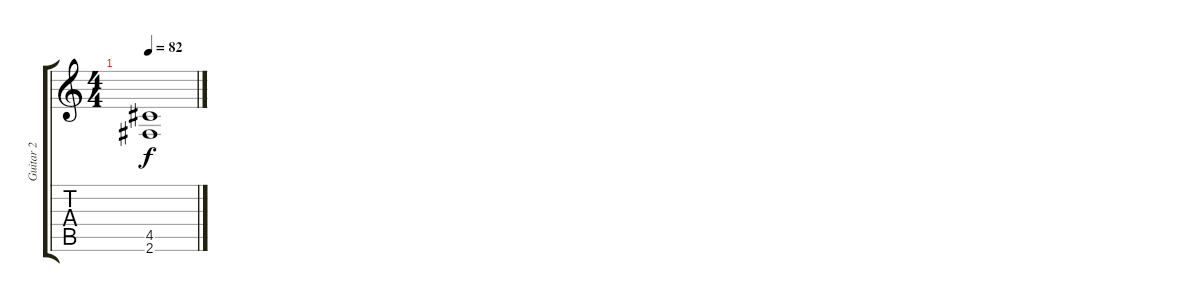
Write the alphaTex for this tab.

\track ("Guitar 2" "Guitar 2") {instrument overdrivenguitar}
\staff {score tabs}
\tuning (E4 B3 G3 D3 A2 E2) {hide}
\ts (4 4)
\tempo 82
\clef g2
\ks c
(4.5{t} 2.6{t}).1{dy f}
